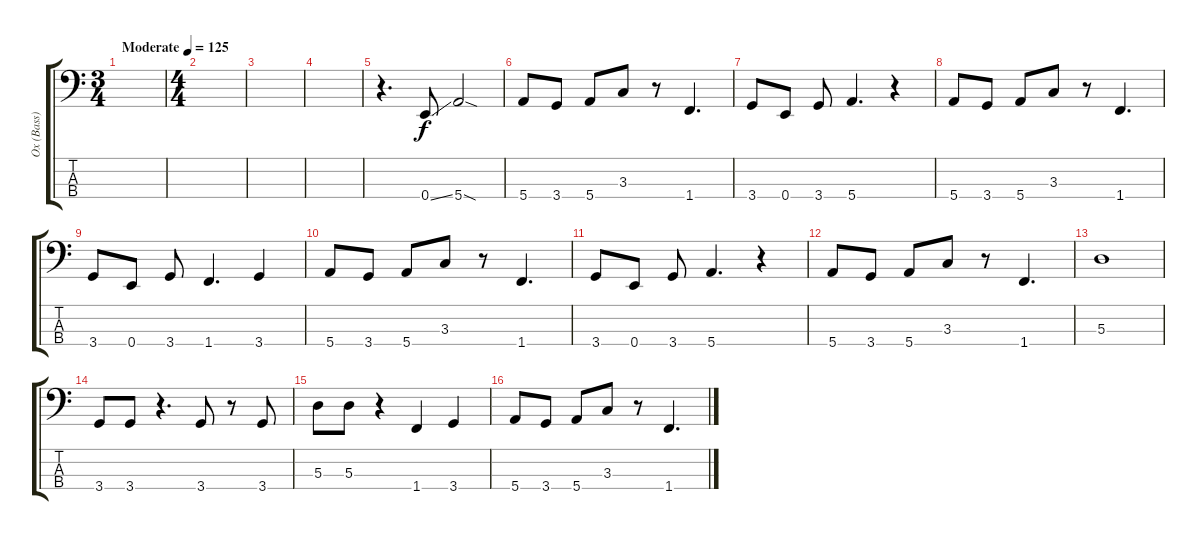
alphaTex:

\track ("Ox (Bass)" "Ox (Bass)") {instrument electricbasspick}
\staff {score tabs}
\tuning (G2 D2 A1 E1) {hide}
\ts (3 4)
\tempo (125 "Moderate")
\clef f4
\ks c
|
\ts (4 4)
|
|
|
r.4{d} 0.4{ss}.8 5.4{sod}.2 |
5.4.8 3.4.8 5.4.8 3.3.8 r.8 1.4.4{d} |
3.4.8 0.4.8 3.4.8 5.4.4{d} r.4 |
5.4.8 3.4.8 5.4.8 3.3.8 r.8 1.4.4{d} |
3.4.8 0.4.8 3.4.8 1.4.4{d} 3.4.4 |
5.4.8 3.4.8 5.4.8 3.3.8 r.8 1.4.4{d} |
3.4.8 0.4.8 3.4.8 5.4.4{d} r.4 |
5.4.8 3.4.8 5.4.8 3.3.8 r.8 1.4.4{d} |
5.3.1 |
3.4.8 3.4.8 r.4{d} 3.4.8 r.8 3.4.8 |
5.3.8 5.3.8 r.4 1.4.4 3.4.4 |
5.4.8 3.4.8 5.4.8 3.3.8 r.8 1.4.4{d}
